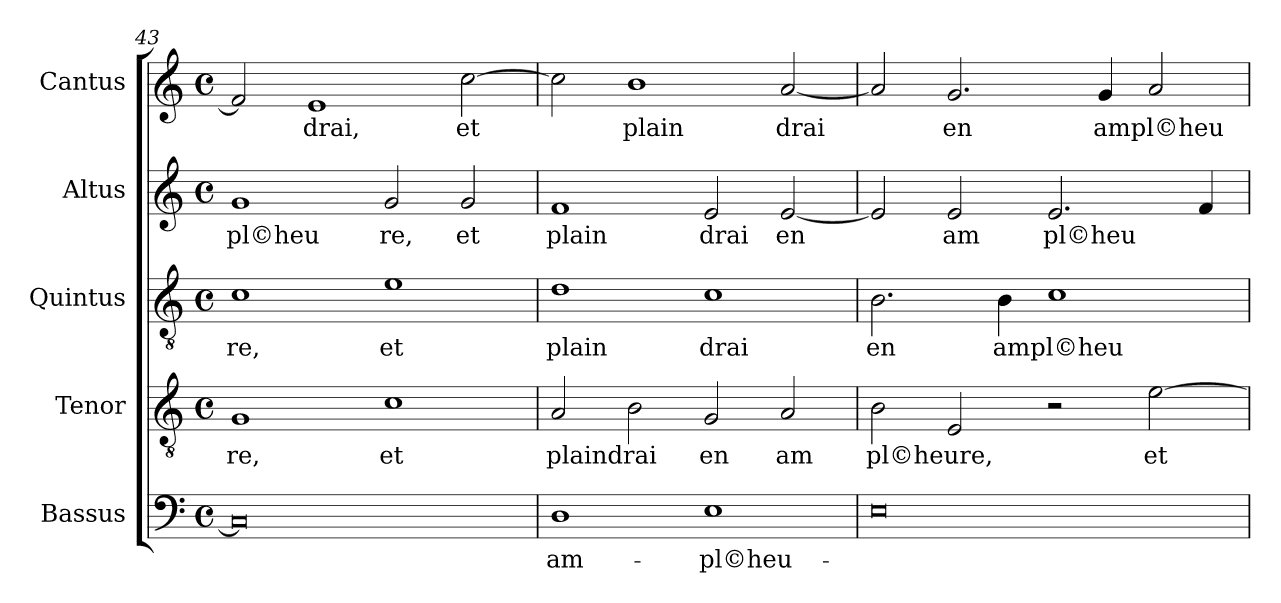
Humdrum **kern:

**kern	**text	**kern	**text	**kern	**text	**kern	**text	**kern	**text
*part5	*part5	*part4	*part4	*part3	*part3	*part2	*part2	*part1	*part1
*staff5	*staff5	*staff4	*staff4	*staff3	*staff3	*staff2	*staff2	*staff1	*staff1
*I"Bassus	*	*I"Tenor	*	*I"Quintus	*	*I"Altus	*	*I"Cantus	*
*clefF4	*	*clefGv2	*	*clefGv2	*	*clefG2	*	*clefG2	*
*M4/4	*	*M4/4	*	*M4/4	*	*M4/4	*	*M4/4	*
*met(c)	*	*met(c)	*	*met(c)	*	*met(c)	*	*met(c)	*
=43	=43	=43	=43	=43	=43	=43	=43	=43	=43
!	!	!	!LO:LY:b:cj	!	!LO:LY:b:cj	!	!LO:LY:b:cj	!	!
0C]	.	1G	re,	1c	re,	1g	pl©heu	2f/]	.
!	!	!	!	!	!	!	!	!	!LO:LY:b:cj
.	.	.	.	.	.	.	.	1e	drai,
!	!	!	!LO:LY:b:cj	!	!LO:LY:b:cj	!	!LO:LY:b:cj	!	!
.	.	1c	et	1e	et	2g/	re,	.	.
!	!	!	!	!	!	!	!LO:LY:b:cj	!	!LO:LY:b:cj
.	.	.	.	.	.	2g/	et	[>2cc\	et
=44	=44	=44	=44	=44	=44	=44	=44	=44	=44
!	!LO:LY:b:cj	!	!LO:LY:b:cj	!	!LO:LY:b:cj	!	!LO:LY:b:cj	!	!
1D	am-	2A/	plaindrai	1d	plain	1f	plain	2cc\]	.
!	!	!	!	!	!	!	!	!	!LO:LY:b:cj
.	.	2B\	.	.	.	.	.	1b	plain
!	!LO:LY:b	!	!LO:LY:b:cj	!	!LO:LY:b:cj	!	!LO:LY:b:cj	!	!
1E	-pl©heu-	2G/	en	1c	drai	2e/	drai	.	.
!	!	!	!LO:LY:b:cj	!	!	!	!LO:LY:b:cj	!	!LO:LY:b
.	.	2A/	am	.	.	[>2e/	en	[>2a/	drai
!!LO:LB:g=z
=45	=45	=45	=45	=45	=45	=45	=45	=45	=45
!	!	!	!LO:LY:b:cj	!	!LO:LY:b:cj	!	!	!	!
0E	.	2B\	pl©heure,	2.B\	en	2e/]	.	2a/]	.
!	!	!	!	!	!	!	!LO:LY:b:cj	!	!LO:LY:b:cj
.	.	2E/	.	.	.	2e/	am	2.g/	en
!	!	!	!	!	!LO:LY:b	!	!	!	!
.	.	.	.	4B\	ampl©heu-	.	.	.	.
!	!	!	!	!	!	!	!LO:LY:b	!	!
.	.	2r	.	1c	.	2.e/	pl©heu	.	.
!	!	!	!	!	!	!	!	!	!LO:LY:b
.	.	.	.	.	.	.	.	4g/	ampl©heu
!	!	!	!LO:LY:b:cj	!	!	!	!	!	!
.	.	[>2e\	et	.	.	.	.	2a/	.
.	.	.	.	.	.	4f/	.	.	.
=	=	=	=	=	=	=	=	=	=
*-	*-	*-	*-	*-	*-	*-	*-	*-	*-
